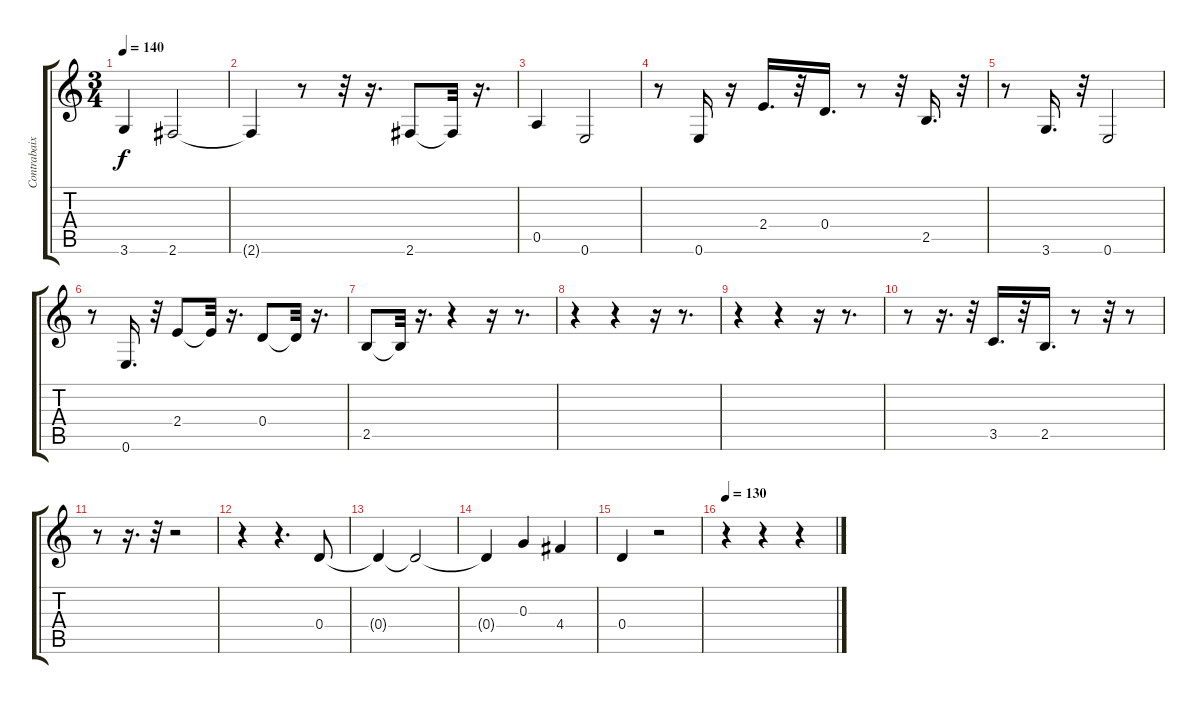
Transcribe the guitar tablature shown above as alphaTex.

\track ("Contrabaixo" "Contrabaix") {instrument electricbassfinger}
\staff {score tabs}
\tuning (E4 B3 G3 D3 A2 E2) {hide}
\ts (3 4)
\tempo 140
\clef g2
\ks c
3.6.4{dy f} 2.6.2 |
2.6{t}.4 r.8 r.32 r.16{d} 2.6.8 2.6{t}.32 r.16{d} |
0.5.4 0.6.2 |
r.8 0.6.16 r.16 2.4.16{d} r.32 0.4.16{d} r.8 r.32 2.5.16{d} r.32 |
r.8 3.6.16{d} r.32 0.6.2 |
r.8 0.6.16{d} r.32 2.4.8 2.4{t}.32 r.16{d} 0.4.8 0.4{t}.32 r.16{d} |
2.5.8 2.5{t}.32 r.16{d} r.4 r.16 r.8{d} |
r.4 r.4 r.16 r.8{d} |
r.4 r.4 r.16 r.8{d} |
r.8 r.16{d} r.32 3.5.16{d} r.32 2.5.16{d} r.8 r.32 r.8 |
r.8 r.16{d} r.32 r.2 |
r.4 r.4{d} 0.4.8 |
0.4{t}.4 0.4{t}.2 |
0.4{t}.4 0.3.4 4.4.4 |
0.4.4 r.2 |
\tempo 130
r.4 r.4 r.4
